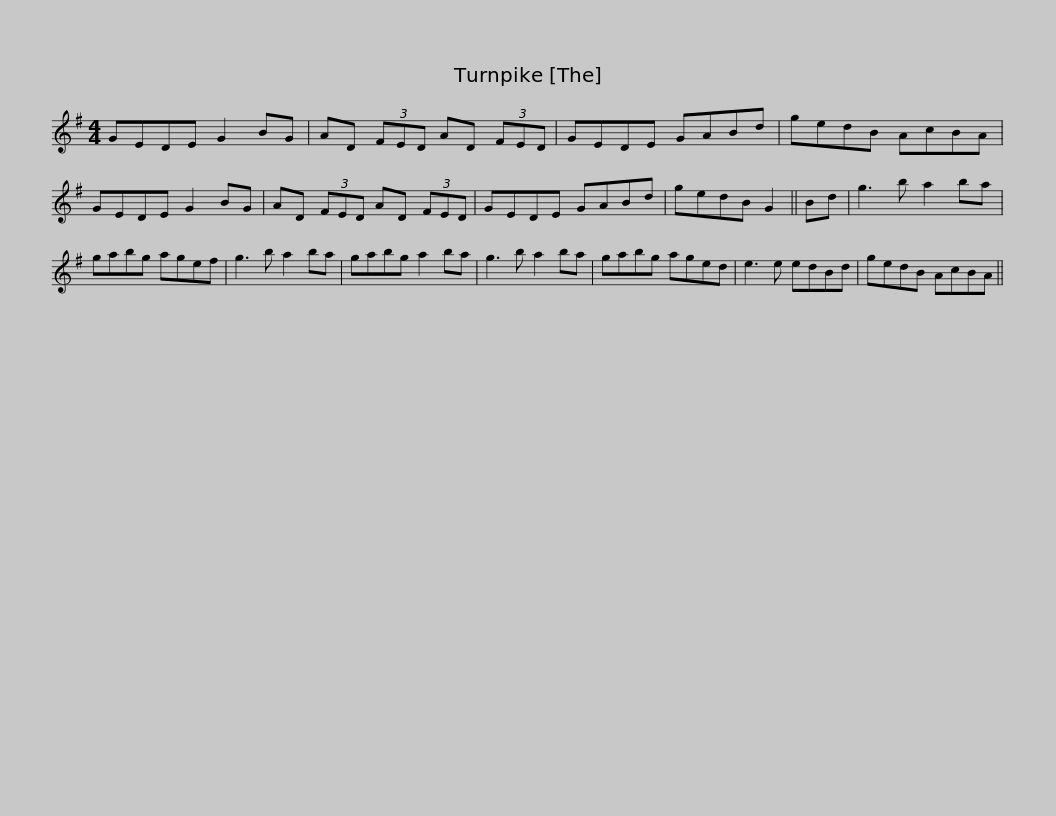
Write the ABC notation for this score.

X:1
L:1/8
M:4/4
I:linebreak $
K:G
V:1 treble
V:1
 GEDE G2 BG | AD (3FED AD (3FED | GEDE GABd | gedB AcBA | GEDE G2 BG |$ %5
 AD (3FED AD (3FED | GEDE GABd | gedB G2 || Bd | g3 b a2 ba | %10
 gabg agef |$ g3 b a2 ba | gabg a2 ba | g3 b a2 ba | gabg aged | %15
 e3 e edBd |$ gedB AcBA || %17
